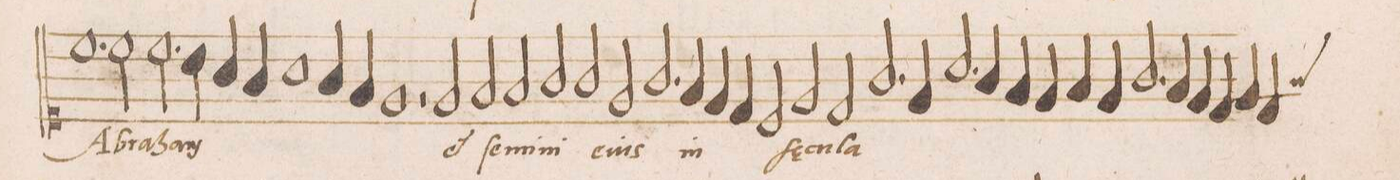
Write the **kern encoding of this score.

**kern	**text
*I"DISCANTVS	*
*clefC1	*
*k[]	*
*met(C|)	*
*M2/1	*
1.cc	A-
2cc\	-bra-
=171	=171
2.cc\	-hae
4b\	.
4a/	.
4g/	.
1a	.
=172	=172
4g/	.
4f/	.
1e	.
=173	=173
2r	.
2e/	et
2f/	ſe-
2f/	-mi-
=174	=174
2g/	-ni
2g/	e-
2e/	-ius
2.g/	.
=175	=175
4f/	in
4e/	.
4d/	.
2c/	.
2e/	ſae-
=176	=176
2d/	-cu-
2.g/	-la
4e/	.
2.a/	.
=177	=177
4g/	.
4f/	.
4e/	.
4f/	.
4e/	.
2.g/	.
=178	=178
4f/	.
4e/	.
4d/	.
4e/	.
*custos:f	*
4d/	.
*-	*-
